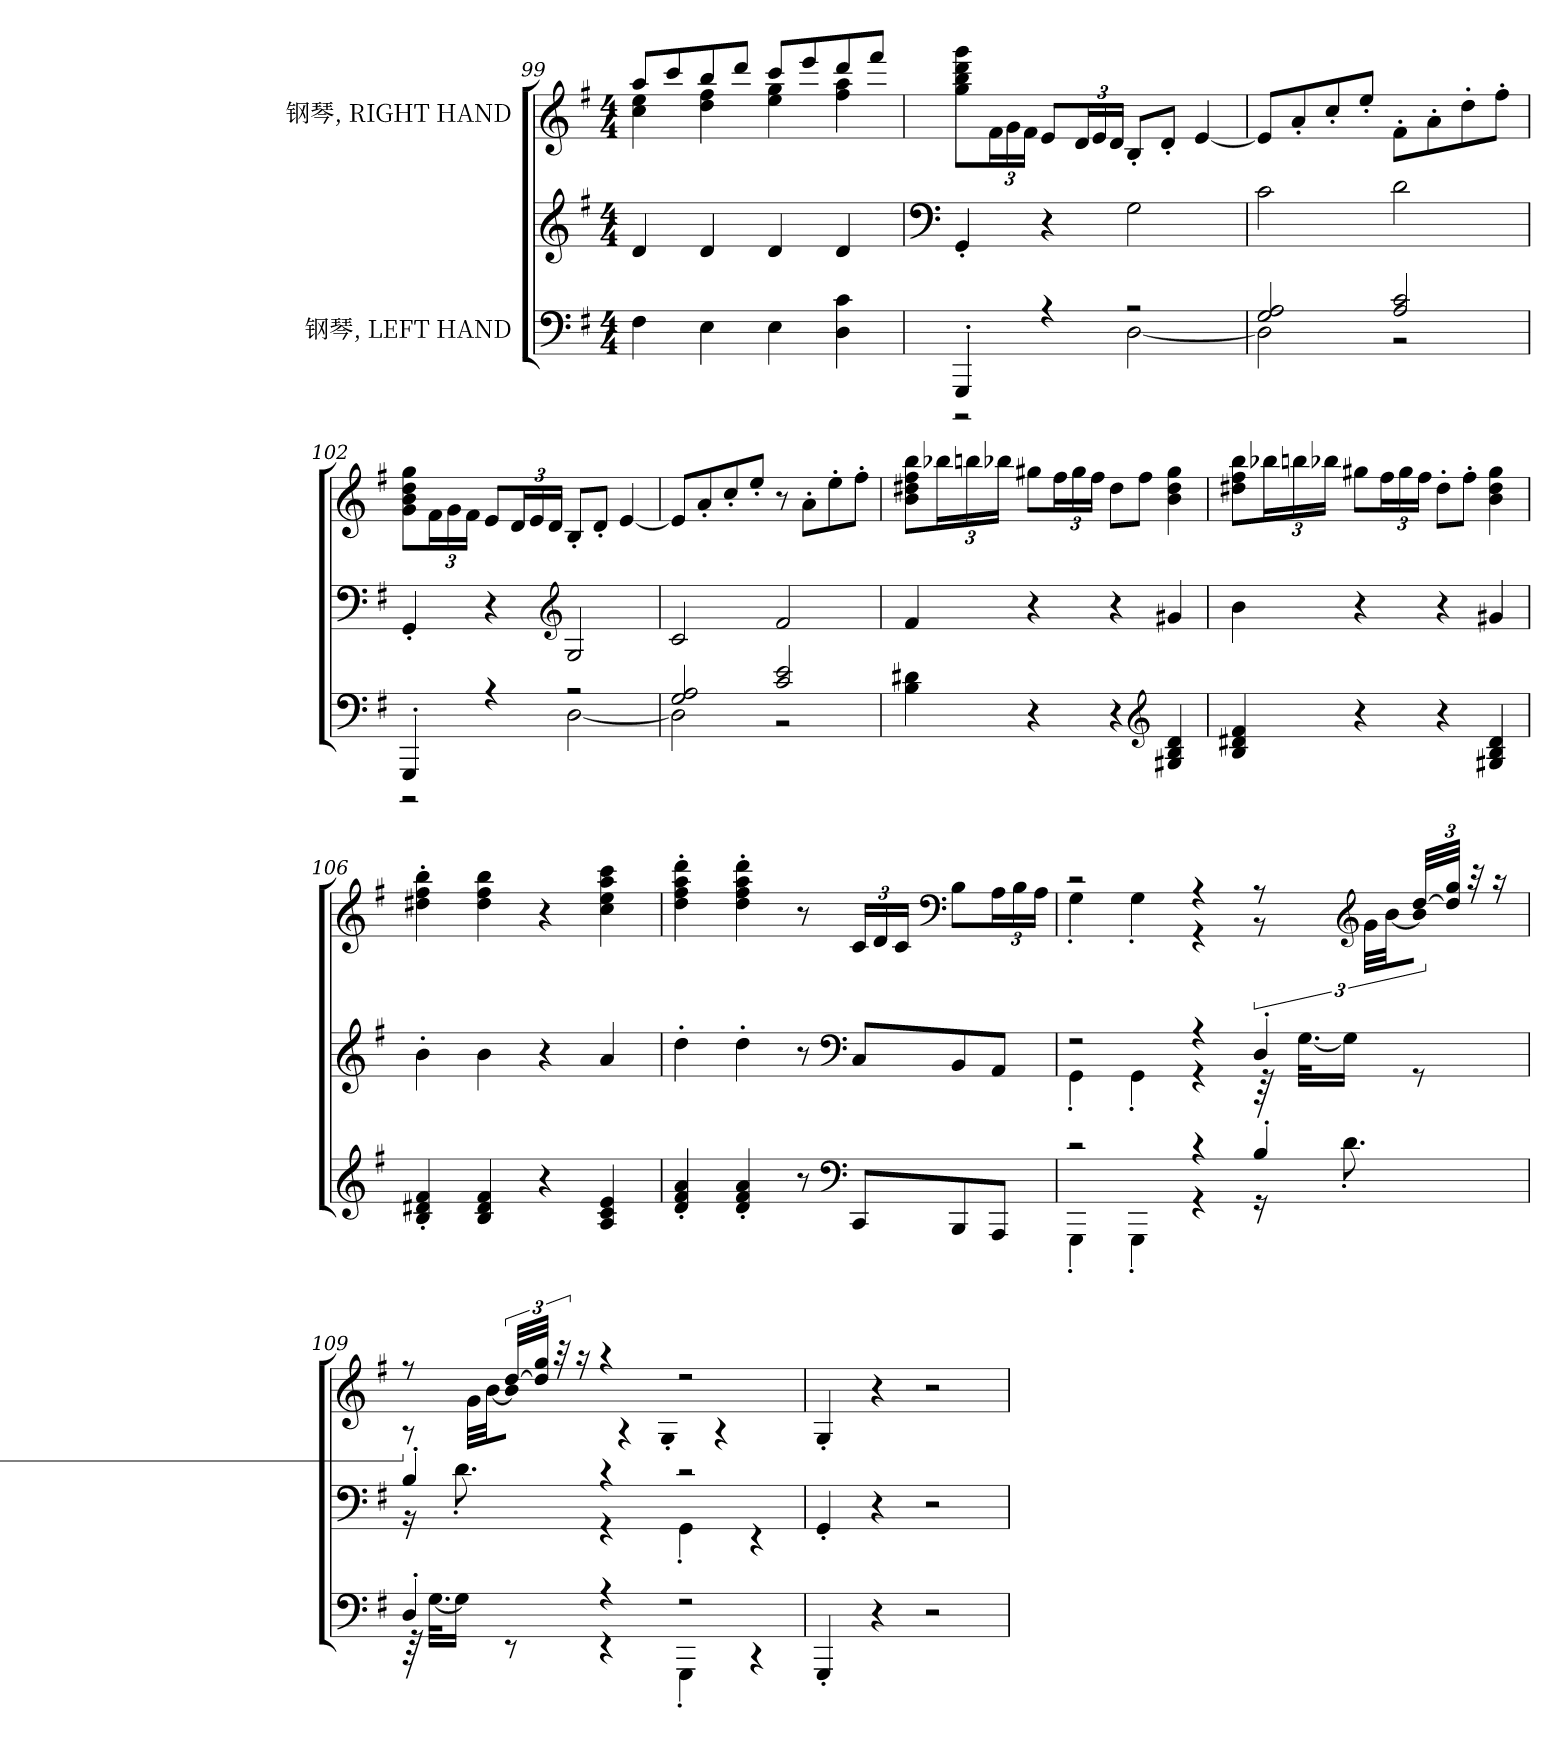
**kern	**kern	**kern
*part2	*part2	*part1
*staff3	*staff2	*staff1
*I"钢琴, LEFT HAND	*	*I"钢琴, RIGHT HAND
*clefF4	*clefG2	*clefG2
*k[f#]	*k[f#]	*k[f#]
*M4/4	*M4/4	*M4/4
=99	=99	=99
*	*	*^
4F#\	4d/	8aa/L	4cc\ 4ee\
.	.	8ccc/	.
4E\	4d/	8bb/	4dd\ 4ff#\
.	.	8ddd/J	.
*	*	*MM125	*
4E\	4d/	8ccc/L	4ee\ 4gg\
.	.	8eee/	.
4D\ 4c\	4d/	8ddd/	4ff#\ 4aa\
.	.	8fff#/J	.
*	*	*v	*v
=100	=100	=100
*	*clefF4	*
*	*	*MM120
*^	*	*
4GGG'/	2r	4GG'/	8gg\ 8bb\ 8ddd\ 8ggg\L
*	*	*	*Xbrackettup
.	.	.	24f#\L
.	.	.	24g\
.	.	.	24f#\JJ
4r	.	4r	8e/L
.	.	.	24d/L
.	.	.	24e/
.	.	.	24d/JJ
2r	[2D\	2G\	8B'/L
.	.	.	8d'/J
.	.	.	[4e/
=101	=101	=101	=101
2G/ 2A/	2D\]	2c\	8e/L]
.	.	.	8a'/
.	.	.	8cc'/
.	.	.	8ee'/J
2A/ 2c/	2r	2d\	8f#'\L
.	.	.	8a'\
.	.	.	8dd'\
.	.	.	8ff#'\J
!!LO:PB:g=z
=102	=102	=102	=102
4GGG'/	2r	4GG'/	8g\ 8b\ 8dd\ 8gg\L
.	.	.	24f#\L
.	.	.	24g\
.	.	.	24f#\JJ
4r	.	4r	8e/L
.	.	.	24d/L
.	.	.	24e/
.	.	.	24d/JJ
*	*	*clefG2	*
2r	[2D\	2G/	8B'/L
.	.	.	8d'/J
.	.	.	[4e/
=103	=103	=103	=103
2G/ 2A/	2D\]	2c/	8e/L]
.	.	.	8a'/
.	.	.	8cc'/
.	.	.	8ee'/J
2c/ 2e/	2r	2f#/	8r
.	.	.	8a'\L
.	.	.	8ee'\
.	.	.	8ff#'\J
*v	*v	*	*
=104	=104	=104
4B\ 4d#X\	4f#/	8b\ 8dd#X\ 8ff#\ 8bb\L
.	.	24bb-X\L
.	.	24bbn\
.	.	24bb-X\JJ
4r	4r	8gg#X\L
.	.	24ff#\L
.	.	24gg#\
.	.	24ff#\JJ
4r	4r	8dd#\L
.	.	8ff#\J
*clefG2	*	*
4G#X/ 4B/ 4d#/	4g#X/	4b\ 4dd#\ 4gg#\
!!LO:LB:g=z
=105	=105	=105
4B/ 4d#X/ 4f#/	4b\	8dd#X\ 8ff#\ 8bb\L
.	.	24bb-X\L
.	.	24bbn\
.	.	24bb-X\JJ
4r	4r	8gg#X\L
.	.	24ff#\L
.	.	24gg#\
.	.	24ff#\JJ
4r	4r	8dd#'\L
.	.	8ff#'\J
4G#X/ 4B/ 4d#/	4g#X/	4b\ 4dd#\ 4gg#\
=106	=106	=106
4B/' 4d#X/' 4f#/'	4b'\	4dd#X\' 4ff#\' 4bb\'
4B/ 4d#/ 4f#/	4b\	4dd#\ 4ff#\ 4bb\
4r	4r	4r
4A/ 4c/ 4e/	4a/	4cc\ 4ee\ 4aa\ 4ccc\
=107	=107	=107
4d/' 4f#/' 4a/'	4dd'\	4dd\' 4ff#\' 4aa\' 4ddd\'
4d/' 4f#/' 4a/'	4dd'\	4dd\' 4ff#\' 4aa\' 4ddd\'
8r	8r	8r
*clefF4	*clefF4	*
8CC/L	8C/L	24c/LL
.	.	24d/
.	.	24c/JJ
*	*	*clefF4
8BBB/	8BB/	8B\L
8AAA/J	8AA/J	24A\L
.	.	24B\
.	.	24A\JJ
!!LO:LB:g=z
=108	=108	=108
*^	*^	*^
2r	4GGG'\	2r	4GG'\	2r	4G'\
.	4GGG'\	.	4GG'\	.	4G'\
4r	4r	4r	4r	4r	4r
*	*	*	*	*	*brackettup
4B'/	16r	4D'/	64r	8r	12r
.	.	.	[32.G\KLL	.	.
.	8.d'\	.	16G\JJ]	.	.
*	*	*	*	*clefG2	*
.	.	.	.	.	48g\LLL
.	.	.	.	.	[48b\JJ
.	.	.	8r	[48dd/LLL	8b\J]
.	.	.	.	48dd/] 48gg/JJJ	.
.	.	.	.	48r	.
.	.	.	.	16r	.
=109	=109	=109	=109	=109	=109
4D'/	64r	4B'/	16r	8r	12r
.	[32.G\KLL	.	.	.	.
.	16G\JJ]	.	8.d'\	.	.
.	.	.	.	.	48g\LLL
.	.	.	.	.	[48b\JJ
.	8r	.	.	[48dd/LLL	8b\J]
.	.	.	.	48dd/] 48gg/JJJ	.
.	.	.	.	48r	.
.	.	.	.	16r	.
4r	4r	4r	4r	4r	4r
2r	4GGG'\	2r	4GG'\	2r	4G'\
.	4r	.	4r	.	4r
*v	*v	*	*	*v	*v
*	*v	*v	*
=110	=110	=110
4GGG'/	4GG'/	4G'/
4r	4r	4r
2r	2r	2r
=	=	=
*-	*-	*-
